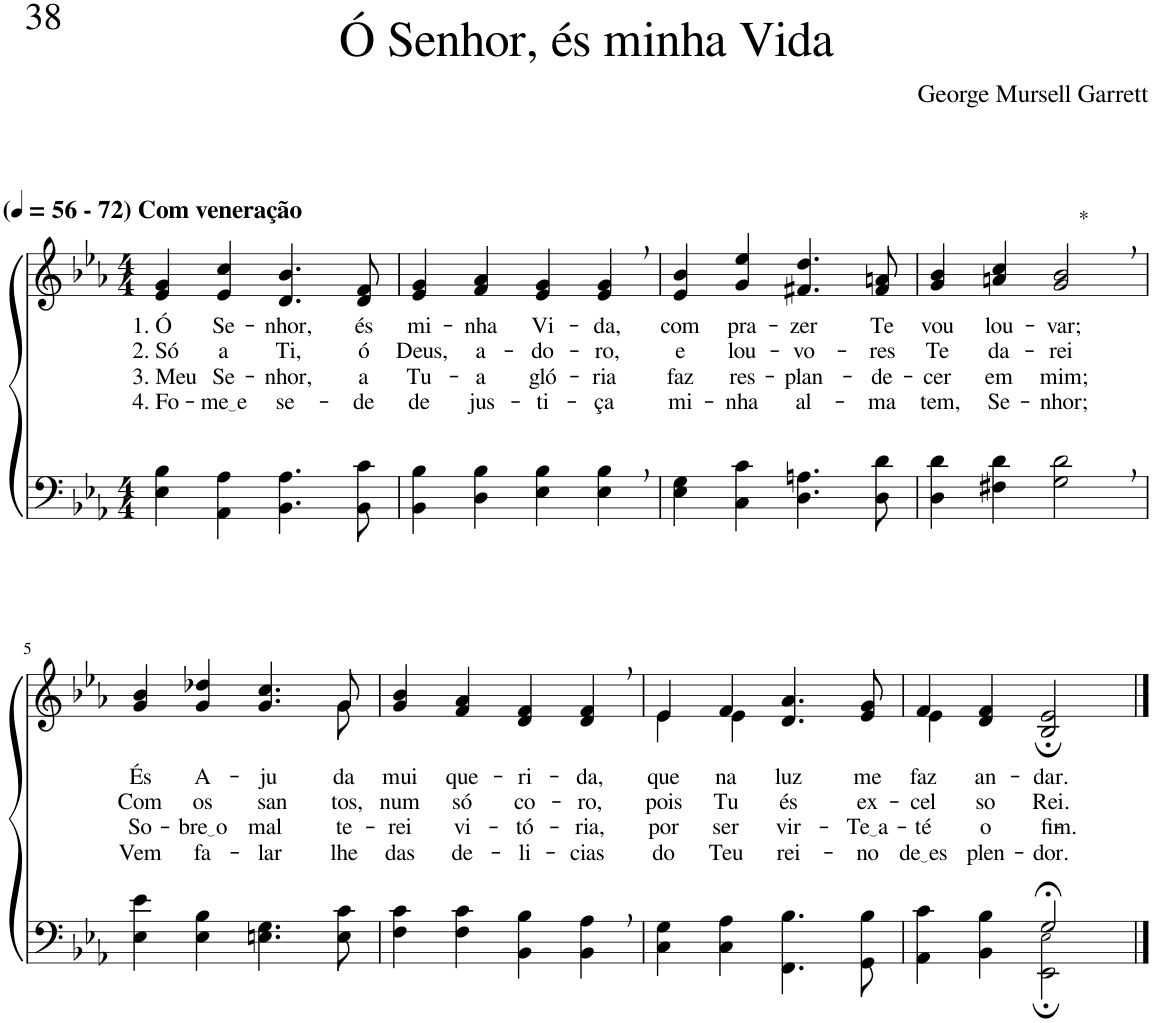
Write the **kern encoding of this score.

**kern	**kern	**text	**text	**text	**text
*part2	*part1	*part1	*part1	*part1	*part1
*staff2	*staff1	*staff1	*staff1	*staff1	*staff1
*I"Parte III e IV	*I"Parte I e II	*	*	*	*
*clefF4	*clefG2	*	*	*	*
*k[b-e-a-]	*k[b-e-a-]	*	*	*	*
*M4/4	*M4/4	*	*	*	*
*MM56	*MM56	*	*	*	*
=1	=1	=1	=1	=1	=1
!	!LO:TX:a:B:t=(	!	!	!	!
!	!LO:TX:a:B:t=- 72) Com veneração	!	!	!	!
!	!	!LO:LY:b	!LO:LY:b	!LO:LY:b	!LO:LY:b
4E-\ 4B-\	4e-/ 4g/	1. Ó	2. Só	3. Meu	4. Fo-
!	!	!LO:LY:b	!LO:LY:b	!LO:LY:b	!LO:LY:b
4AA-\ 4A-\	4e-/ 4cc/	Se-	a	Se-	me e
!	!	!LO:LY:b	!LO:LY:b	!LO:LY:b	!LO:LY:b
4.BB-\ 4.A-\	4.d/ 4.b-/	-nhor,	Ti,	-nhor,	se-
!	!	!LO:LY:b	!LO:LY:b	!LO:LY:b	!LO:LY:b
8BB-\ 8c\	8d/ 8f/	és	ó	a	-de
=2	=2	=2	=2	=2	=2
!	!	!LO:LY:b	!LO:LY:b	!LO:LY:b	!LO:LY:b
4BB-\ 4B-\	4e-/ 4g/	mi-	Deus,	Tu-	de
!	!	!LO:LY:b	!LO:LY:b	!LO:LY:b	!LO:LY:b
4D\ 4B-\	4f/ 4a-/	-nha	a-	-a	jus-
!	!	!LO:LY:b	!LO:LY:b	!LO:LY:b	!LO:LY:b
4E-\ 4B-\	4e-/ 4g/	Vi-	-do-	gló-	-ti-
!	!	!LO:LY:b	!LO:LY:b	!LO:LY:b	!LO:LY:b
4E-\, 4B-\,	4e-/, 4g/,	-da,	-ro,	-ria	-ça
=3	=3	=3	=3	=3	=3
!	!	!LO:LY:b	!LO:LY:b	!LO:LY:b	!LO:LY:b
4E-\ 4G\	4e-/ 4b-/	com	e	faz	mi-
!	!	!LO:LY:b	!LO:LY:b	!LO:LY:b	!LO:LY:b
4C\ 4c\	4g/ 4ee-/	pra-	lou-	res-	-nha
!	!	!LO:LY:b	!LO:LY:b	!LO:LY:b	!LO:LY:b
4.D\ 4.An\	4.f#X/ 4.dd/	-zer	-vo-	-plan-	al-
!	!	!LO:LY:b	!LO:LY:b	!LO:LY:b	!LO:LY:b
8D\ 8d\	8f#/ 8an/	Te	-res	-de-	-ma
=4	=4	=4	=4	=4	=4
!	!	!LO:LY:b	!LO:LY:b	!LO:LY:b	!LO:LY:b
4D\ 4d\	4g/ 4b-/	vou	Te	-cer	tem,
!	!	!LO:LY:b	!LO:LY:b	!LO:LY:b	!LO:LY:b
4F#X\ 4d\	4an/ 4cc/	lou-	da-	em	Se-
!	!LO:TX:a:t=*	!	!	!	!
!	!	!LO:LY:b	!LO:LY:b	!LO:LY:b	!LO:LY:b
2G\, 2d\,	2g/, 2b-/,	-var;	-rei	mim;	-nhor;
!!LO:LB:g=z
=5	=5	=5	=5	=5	=5
!	!	!LO:LY:b	!LO:LY:b	!LO:LY:b	!LO:LY:b
*	*^	*	*	*	*
4E-\ 4e-\	4g/ 4b-/	2..ryy	És	Com	So-	Vem
!	!	!	!LO:LY:b	!LO:LY:b	!LO:LY:b	!LO:LY:b
4E-\ 4B-\	4g/ 4dd-X/	.	A-	os	bre o	fa-
!	!	!	!LO:LY:b	!LO:LY:b	!LO:LY:b	!LO:LY:b
4.En\ 4.G\	4.g/ 4.cc/	.	-ju-	san-	mal	-lar-
!	!	!	!LO:LY:b	!LO:LY:b	!LO:LY:b	!LO:LY:b
8E\ 8c\	8g/	8g\	-da	-tos,	te-	-lhe
=6	=6	=6	=6	=6	=6	=6
!	!	!	!LO:LY:b	!LO:LY:b	!LO:LY:b	!LO:LY:b
*	*v	*v	*	*	*	*
4F\ 4c\	4g/ 4b-/	mui	num	-rei	das
!	!	!LO:LY:b	!LO:LY:b	!LO:LY:b	!LO:LY:b
4F\ 4c\	4f/ 4a-/	que-	só	vi-	de-
!	!	!LO:LY:b	!LO:LY:b	!LO:LY:b	!LO:LY:b
4BB-\ 4B-\	4d/ 4f/	-ri-	co-	-tó-	-li-
!	!	!LO:LY:b	!LO:LY:b	!LO:LY:b	!LO:LY:b
4BB-\, 4A-\,	4d/, 4f/,	-da,	-ro,	-ria,	-cias
=7	=7	=7	=7	=7	=7
*	*^	*	*	*	*
!	!	!	!LO:LY:b	!LO:LY:b	!LO:LY:b	!LO:LY:b
4C\ 4G\	4e-/	4e-\	que	pois	por	do
!	!	!	!LO:LY:b	!LO:LY:b	!LO:LY:b	!LO:LY:b
4C\ 4A-\	4f/	4e-\	na	Tu	ser-	Teu
!	!	!	!LO:LY:b	!LO:LY:b	!LO:LY:b	!LO:LY:b
4.FF\ 4.B-\	4.d/ 4.a-/	2ryy	luz	és	-vir-	rei-
!	!	!	!LO:LY:b	!LO:LY:b	!LO:LY:b	!LO:LY:b
8GG\ 8B-\	8e-/ 8g/	.	me	ex-	Te a	-no
=8	=8	=8	=8	=8	=8	=8
*^	*	*	*	*	*	*
!	!	!	!	!LO:LY:b	!LO:LY:b	!LO:LY:b	!LO:LY:b
2ryy	4AA-\ 4c\	4e-\	4f/	faz	-cel-	-té	de es
!	!	!	!	!LO:LY:b	!LO:LY:b	!LO:LY:b	!LO:LY:b
.	4BB-\ 4B-\	2.ryy	4d/ 4f/	an-	-so	o	plen-
!	!	!	!	!LO:LY:b	!LO:LY:b	!LO:LY:b	!LO:LY:b
2G;</	2EE-\; 2E-!\;	.	2B-/; 2e-/;	-dar.	Rei.	fim.-	-dor.
*v	*v	*	*	*	*	*	*
*	*v	*v	*	*	*	*
==	==	==	==	==	==
*-	*-	*-	*-	*-	*-
